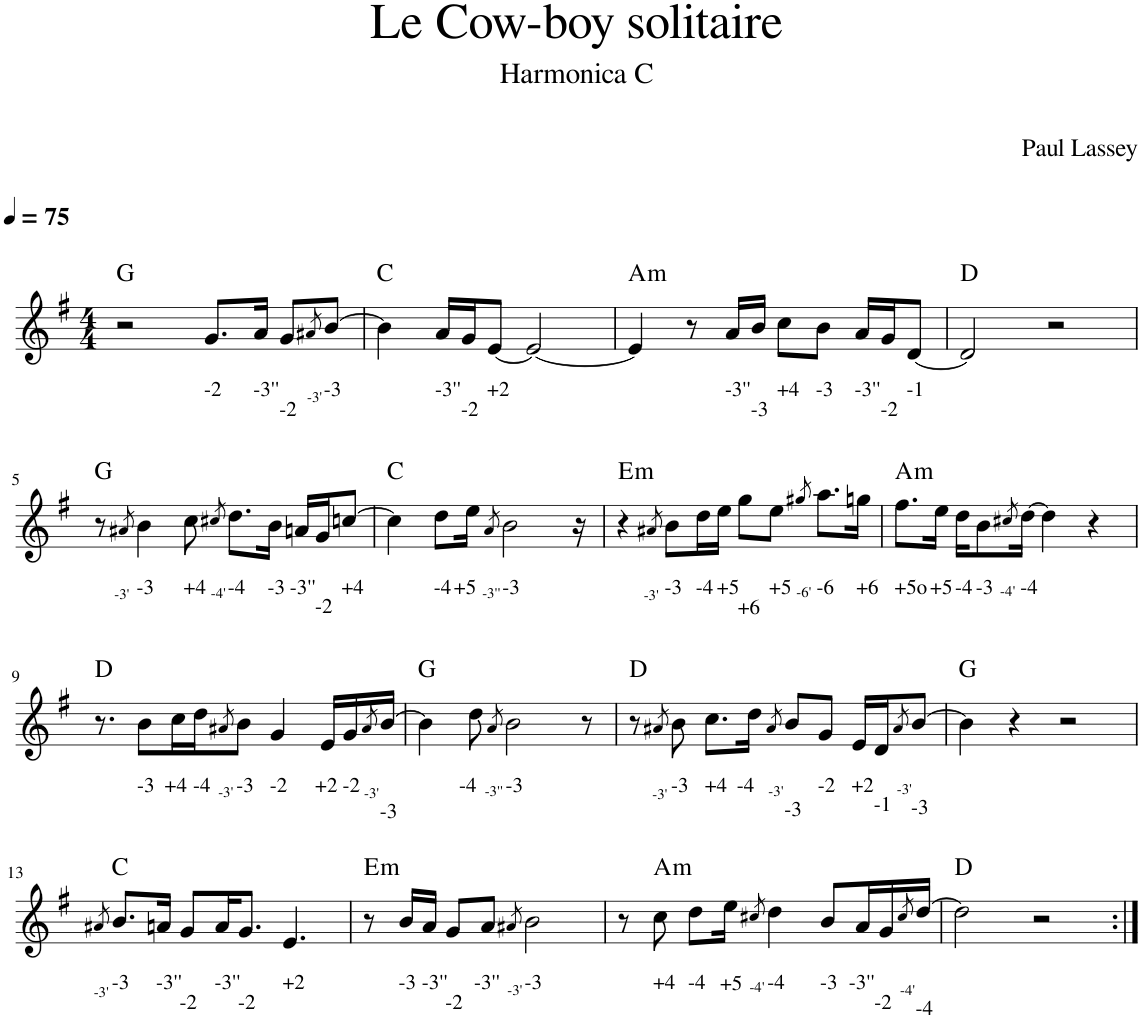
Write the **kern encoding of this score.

**kern	**harte
*part1	*part1
*staff1	*
*I"Trumpet	*
*I'Tpt	*
*clefG2	*
*Trd1c2	*
*k[f#]	*
*M4/4	*
*MM75	*
=1	=1
2r	G:maj
!LO:TX:b:t=-2	!
8.g/L	.
!LO:TX:b:t=-3''	!
16a/Jk	.
!LO:TX:b:t=-2	!
8g/L	.
8qa#X/	.
!LO:TX:b:t=-3'	!
!LO:TX:b:t=-3	!
[8b/J	.
=2	=2
4b\]	C:maj
!LO:TX:b:t=-3''	!
16a/LL	.
!LO:TX:b:t=-2	!
16g/J	.
!LO:TX:b:t=+2	!
[8e/J	.
2e/_	.
=3	=3
!	!LO:H:kt=m
4e/]	A:min
8r	.
!LO:TX:b:t=-3''	!
16a/LL	.
!LO:TX:b:t=-3	!
16b/JJ	.
!LO:TX:b:t=+4	!
8cc\L	.
!LO:TX:b:t=-3	!
8b\J	.
!LO:TX:b:t=-3''	!
16a/LL	.
!LO:TX:b:t=-2	!
16g/J	.
!LO:TX:b:t=-1	!
[8d/J	.
=4	=4
2d/]	D:maj
2r	.
!!LO:LB:g=z
=5	=5
8r	G:maj
8qa#X/	.
!LO:TX:b:t=-3'	!
!LO:TX:b:t=-3	!
4b\	.
!LO:TX:b:t=+4	!
8cc\	.
8qcc#X/	.
!LO:TX:b:t=-4'	!
!LO:TX:b:t=-4	!
8.dd\L	.
!LO:TX:b:t=-3	!
16b\Jk	.
!LO:TX:b:t=-3''	!
16an/LL	.
!LO:TX:b:t=-2	!
16g/J	.
!LO:TX:b:t=+4	!
[8ccn/J	.
=6	=6
4cc\]	C:maj
!LO:TX:b:t=-4	!
8dd\L	.
!LO:TX:b:t=+5	!
16ee\Jk	.
8qa/	.
!LO:TX:b:t=-3''	!
!LO:TX:b:t=-3	!
2b\	.
16r	.
=7	=7
!	!LO:H:kt=m
4r	E:min
8qa#X/	.
!LO:TX:b:t=-3'	!
!LO:TX:b:t=-3	!
8b\L	.
!LO:TX:b:t=-4	!
16dd\L	.
!LO:TX:b:t=+5	!
16ee\JJ	.
!LO:TX:b:t=+6	!
8gg\L	.
!LO:TX:b:t=+5	!
8ee\J	.
8qgg#X/	.
!LO:TX:b:t=-6'	!
!LO:TX:b:t=-6	!
8.aa\L	.
!LO:TX:b:t=+6	!
16ggn\Jk	.
=8	=8
!LO:TX:b:t=+5o	!LO:H:kt=m
8.ff#\L	A:min
!LO:TX:b:t=+5	!
16ee\Jk	.
!LO:TX:b:t=-4	!
16dd\KL	.
!LO:TX:b:t=-3	!
8b\	.
8qcc#X/	.
!LO:TX:b:t=-4'	!
!LO:TX:b:t=-4	!
[16dd\Jk	.
4dd\]	.
4r	.
!!LO:LB:g=z
=9	=9
8.r	D:maj
!LO:TX:b:t=-3	!
8b\L	.
!LO:TX:b:t=+4	!
16cc\L	.
!LO:TX:b:t=-4	!
16dd\J	.
8qa#X/	.
!LO:TX:b:t=-3'	!
!LO:TX:b:t=-3	!
8b\J	.
!LO:TX:b:t=-2	!
4g/	.
!LO:TX:b:t=+2	!
16e/LL	.
!LO:TX:b:t=-2	!
16g/	.
8qa#/	.
!LO:TX:b:t=-3'	!
!LO:TX:b:t=-3	!
[16b/JJ	.
=10	=10
4b\]	G:maj
!LO:TX:b:t=-4	!
8dd\	.
8qa/	.
!LO:TX:b:t=-3''	!
!LO:TX:b:t=-3	!
2b\	.
8r	.
=11	=11
8r	D:maj
8qa#X/	.
!LO:TX:b:t=-3'	!
!LO:TX:b:t=-3	!
8b\	.
!LO:TX:b:t=+4	!
8.cc\L	.
!LO:TX:b:t=-4	!
16dd\Jk	.
8qa#/	.
!LO:TX:b:t=-3'	!
!LO:TX:b:t=-3	!
8b/L	.
!LO:TX:b:t=-2	!
8g/J	.
!LO:TX:b:t=+2	!
16e/LL	.
!LO:TX:b:t=-1	!
16d/J	.
8qa#/	.
!LO:TX:b:t=-3'	!
!LO:TX:b:t=-3	!
[8b/J	.
=12	=12
4b\]	G:maj
4r	.
2r	.
!!LO:LB:g=z
=13	=13
8qa#X/	.
!LO:TX:b:t=-3'	!
!LO:TX:b:t=-3	!
8.b/L	C:maj
!LO:TX:b:t=-3''	!
16an/Jk	.
!LO:TX:b:t=-2	!
8g/L	.
!LO:TX:b:t=-3''	!
16a/K	.
!LO:TX:b:t=-2	!
8.g/J	.
!LO:TX:b:t=+2	!
4.e/	.
=14	=14
!	!LO:H:kt=m
8r	E:min
!LO:TX:b:t=-3	!
16b/LL	.
!LO:TX:b:t=-3''	!
16a/JJ	.
!LO:TX:b:t=-2	!
8g/L	.
!LO:TX:b:t=-3''	!
8a/J	.
8qa#X/	.
!LO:TX:b:t=-3'	!
!LO:TX:b:t=-3	!
2b\	.
=15	=15
8r	.
!LO:TX:b:t=+4	!LO:H:kt=m
8cc\	A:min
!LO:TX:b:t=-4	!
8dd\L	.
!LO:TX:b:t=+5	!
16ee\Jk	.
8qcc#X/	.
!LO:TX:b:t=-4'	!
!LO:TX:b:t=-4	!
4dd\	.
!LO:TX:b:t=-3	!
8b/L	.
!LO:TX:b:t=-3''	!
16a/L	.
!LO:TX:b:t=-2	!
16g/	.
8qcc#/	.
!LO:TX:b:t=-4'	!
!LO:TX:b:t=-4	!
[16dd/JJ	.
=16	=16
2dd\]	D:maj
2r	.
=:|!	=:|!
*-	*-
